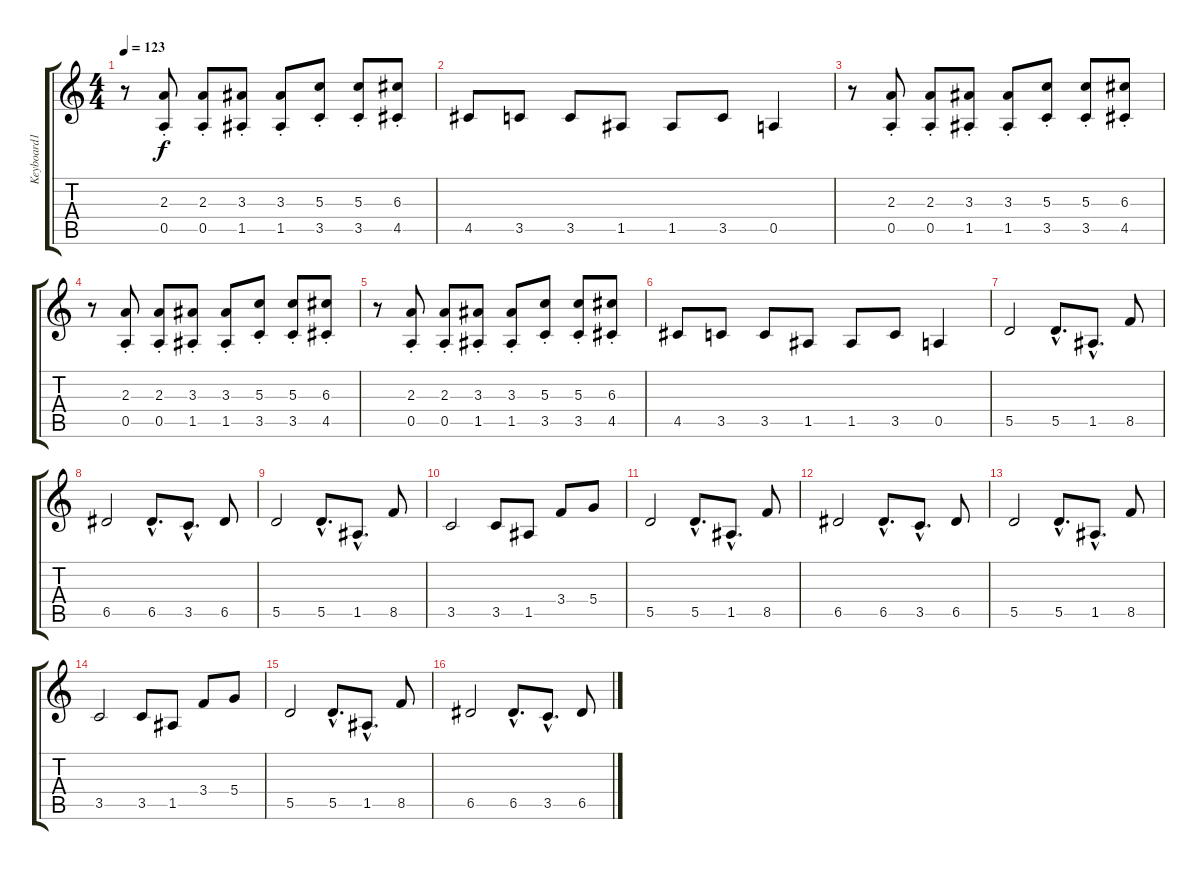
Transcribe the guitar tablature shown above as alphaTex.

\track ("Keyboard1" "Keyboard1") {instrument lead1square}
\staff {score tabs}
\tuning (E5 B4 G4 D4 A3 E3) {hide}
\ts (4 4)
\tempo 123
\clef g2
\ks c
r.8{dy f} (2.3{st} 0.5).8 (2.3{st} 0.5).8 (3.3{st} 1.5).8 (3.3{st} 1.5).8 (5.3{st} 3.5).8 (5.3{st} 3.5).8 (6.3{st} 4.5).8 |
4.5.8 3.5.8 3.5.8 1.5.8 1.5.8 3.5.8 0.5.4 |
r.8 (2.3{st} 0.5).8 (2.3{st} 0.5).8 (3.3{st} 1.5).8 (3.3{st} 1.5).8 (5.3{st} 3.5).8 (5.3{st} 3.5).8 (6.3{st} 4.5).8 |
r.8 (2.3{st} 0.5).8 (2.3{st} 0.5).8 (3.3{st} 1.5).8 (3.3{st} 1.5).8 (5.3{st} 3.5).8 (5.3{st} 3.5).8 (6.3{st} 4.5).8 |
r.8 (2.3{st} 0.5).8 (2.3{st} 0.5).8 (3.3{st} 1.5).8 (3.3{st} 1.5).8 (5.3{st} 3.5).8 (5.3{st} 3.5).8 (6.3{st} 4.5).8 |
4.5.8 3.5.8 3.5.8 1.5.8 1.5.8 3.5.8 0.5.4 |
5.5.2{instrument harpsichord} 5.5{hac}.8{d} 1.5{hac}.8{d} 8.5.8 |
6.5.2 6.5{hac}.8{d} 3.5{hac}.8{d} 6.5.8 |
5.5.2 5.5{hac}.8{d} 1.5{hac}.8{d} 8.5.8 |
3.5.2 3.5.8 1.5.8 3.4.8 5.4.8 |
5.5.2{instrument harpsichord} 5.5{hac}.8{d} 1.5{hac}.8{d} 8.5.8 |
6.5.2 6.5{hac}.8{d} 3.5{hac}.8{d} 6.5.8 |
5.5.2 5.5{hac}.8{d} 1.5{hac}.8{d} 8.5.8 |
3.5.2 3.5.8 1.5.8 3.4.8 5.4.8 |
5.5.2{instrument harpsichord} 5.5{hac}.8{d} 1.5{hac}.8{d} 8.5.8 |
6.5.2 6.5{hac}.8{d} 3.5{hac}.8{d} 6.5.8
